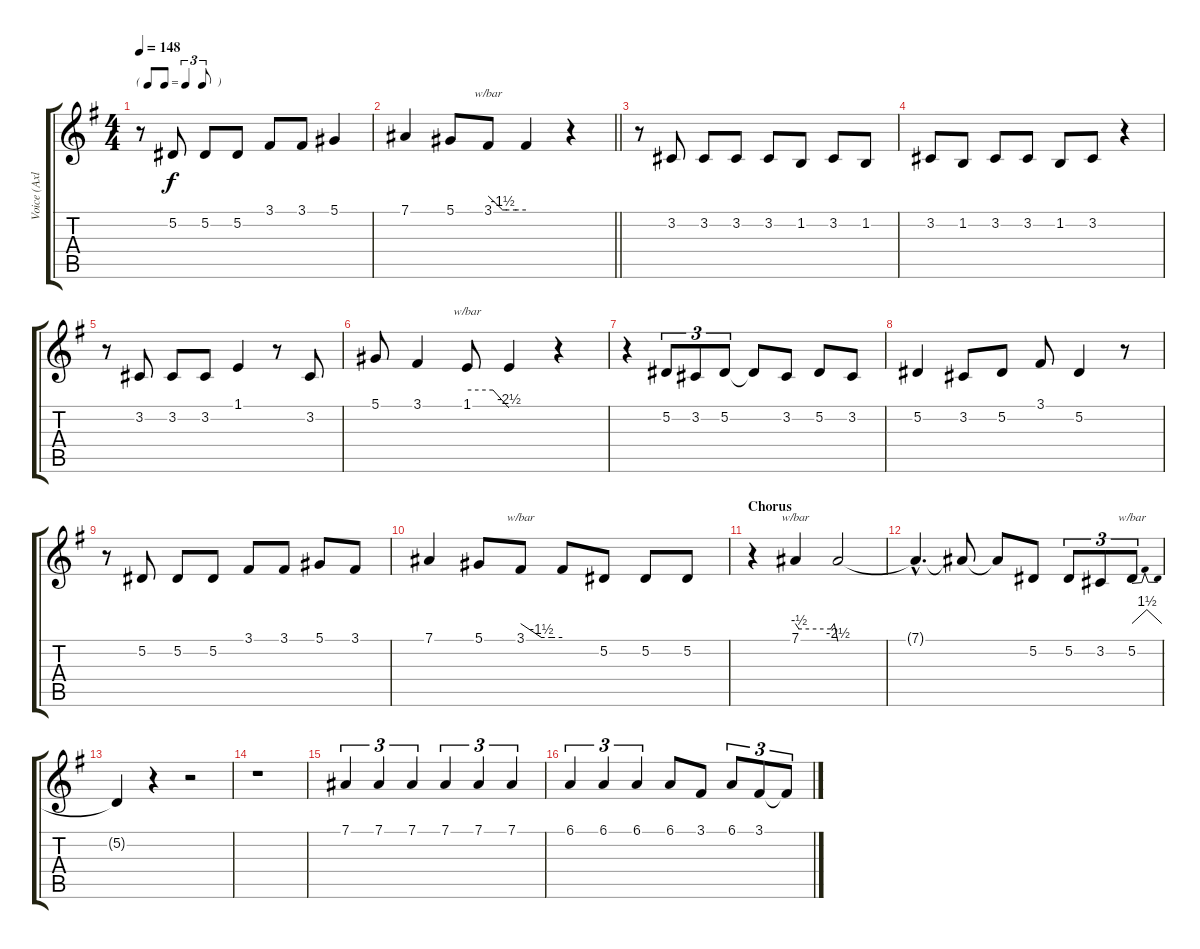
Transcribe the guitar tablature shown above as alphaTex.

\track ("Voice (Axl)" "Voice (Axl") {instrument lead2sawtooth}
\staff {score tabs}
\tuning (Eb4 Bb3 Gb3 Db3 Ab2 Eb2) {hide}
\ts (4 4)
\tf triplet8th
\tempo 148
\clef g2
\ks g
r.8{dy f} 5.2.8 5.2.8 5.2.8 3.1.8 3.1.8 5.1.4 |
\barLineRight lightlight
7.1.4 5.1.8 3.1.8{tbe (custom default 0 0 23 -6 30 -6 45 -6 60 -6)} 3.1{t}.4 r.4 |
r.8 3.2.8 3.2.8 3.2.8 3.2.8 1.2.8 3.2.8 1.2.8 |
3.2.8 1.2.8 3.2.8 3.2.8 1.2.8 3.2.8 r.4 |
r.8 3.2.8 3.2.8 3.2.8 1.1.4 r.8 3.2.8 |
5.1.8 3.1.4 1.1.8{tbe (custom default 0 0 37 0 60 -10)} 1.1{t}.4 r.4 |
r.4 5.2.8{tu (3 2)} 3.2.8{tu (3 2)} 5.2.8{tu (3 2)} 5.2{t}.8 3.2.8 5.2.8 3.2.8 |
5.2.4 3.2.8 5.2.8 3.1.8 5.2.4 r.8 |
r.8 5.2.8 5.2.8 5.2.8 3.1.8 3.1.8 5.1.8 3.1.8 |
7.1.4 5.1.8 3.1.8{tbe (custom default 0 0 30 -6 45 -6 60 -6)} 3.1{t}.8 5.2.8 5.2.8 5.2.8 |
\section ("" "Chorus")
r.4 7.1.4{tbe (custom default 0 0 5 -2 50 -2 55 0 60 -10)} 7.1{t}.2 |
7.1{hac t}.4{d} 7.1{t}.8 7.1{t}.8 5.2.8 5.2.8{tu (3 2)} 3.2.8{tu (3 2)} 5.2.8{tu (3 2) tbe (dip default 0 0 30 6 60 0)} |
5.2{t}.4 r.4 r.2 |
r.1 |
7.1.4{tu (3 2)} 7.1.4{tu (3 2)} 7.1.4{tu (3 2)} 7.1.4{tu (3 2)} 7.1.4{tu (3 2)} 7.1.4{tu (3 2)} |
6.1.4{tu (3 2)} 6.1.4{tu (3 2)} 6.1.4{tu (3 2)} 6.1.8 3.1.8 6.1.8{tu (3 2)} 3.1.8{tu (3 2)} 3.1{t}.8{tu (3 2)}
